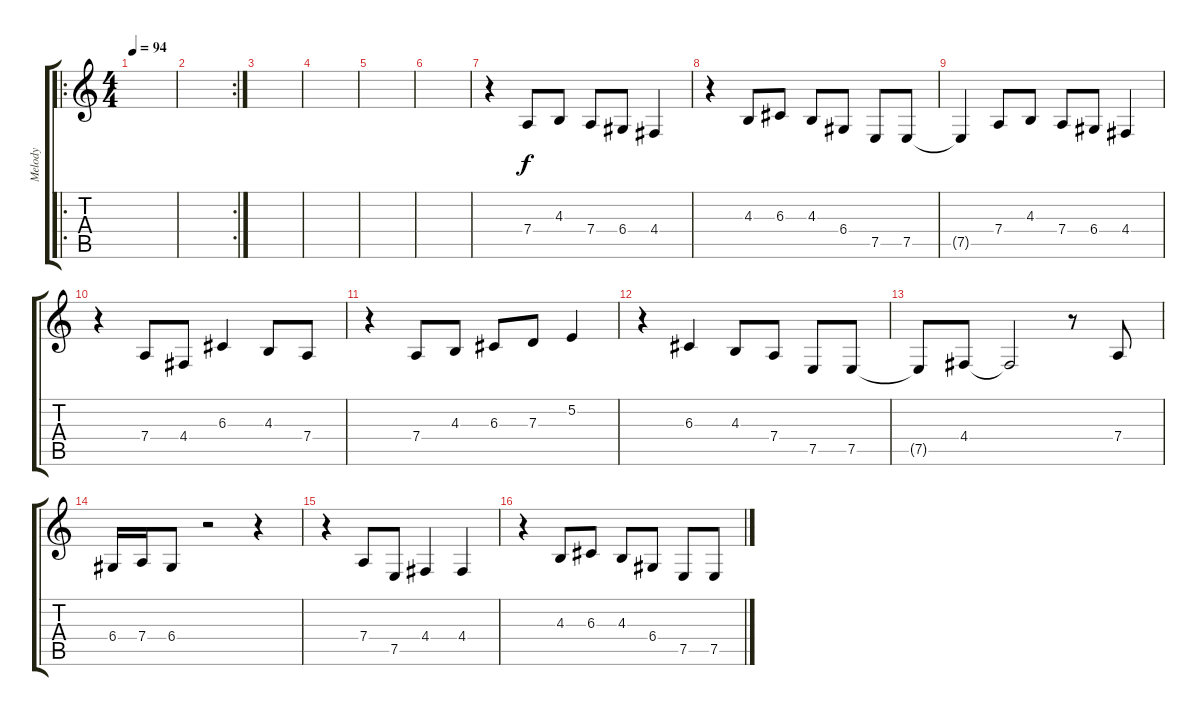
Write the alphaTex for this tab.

\track ("Melody" "Melody") {instrument sitar}
\staff {score tabs}
\tuning (E4 B3 G3 D3 A2 E2) {hide}
\ro
\ts (4 4)
\tempo 94
\clef g2
\ks c
|
\rc 2
|
|
|
|
|
r.4 7.4.8 4.3.8 7.4.8 6.4.8 4.4.4 |
r.4 4.3.8 6.3.8 4.3.8 6.4.8 7.5.8 7.5.8 |
7.5{t}.4 7.4.8 4.3.8 7.4.8 6.4.8 4.4.4 |
r.4 7.4.8 4.4.8 6.3.4 4.3.8 7.4.8 |
r.4 7.4.8 4.3.8 6.3.8 7.3.8 5.2.4 |
r.4 6.3.4 4.3.8 7.4.8 7.5.8 7.5.8 |
7.5{t}.8 4.4.8 4.4{t}.2 r.8 7.4.8 |
6.4.16 7.4.16 6.4.8 r.2 r.4 |
r.4 7.4.8 7.5.8 4.4.4 4.4.4 |
r.4 4.3.8 6.3.8 4.3.8 6.4.8 7.5.8 7.5.8
